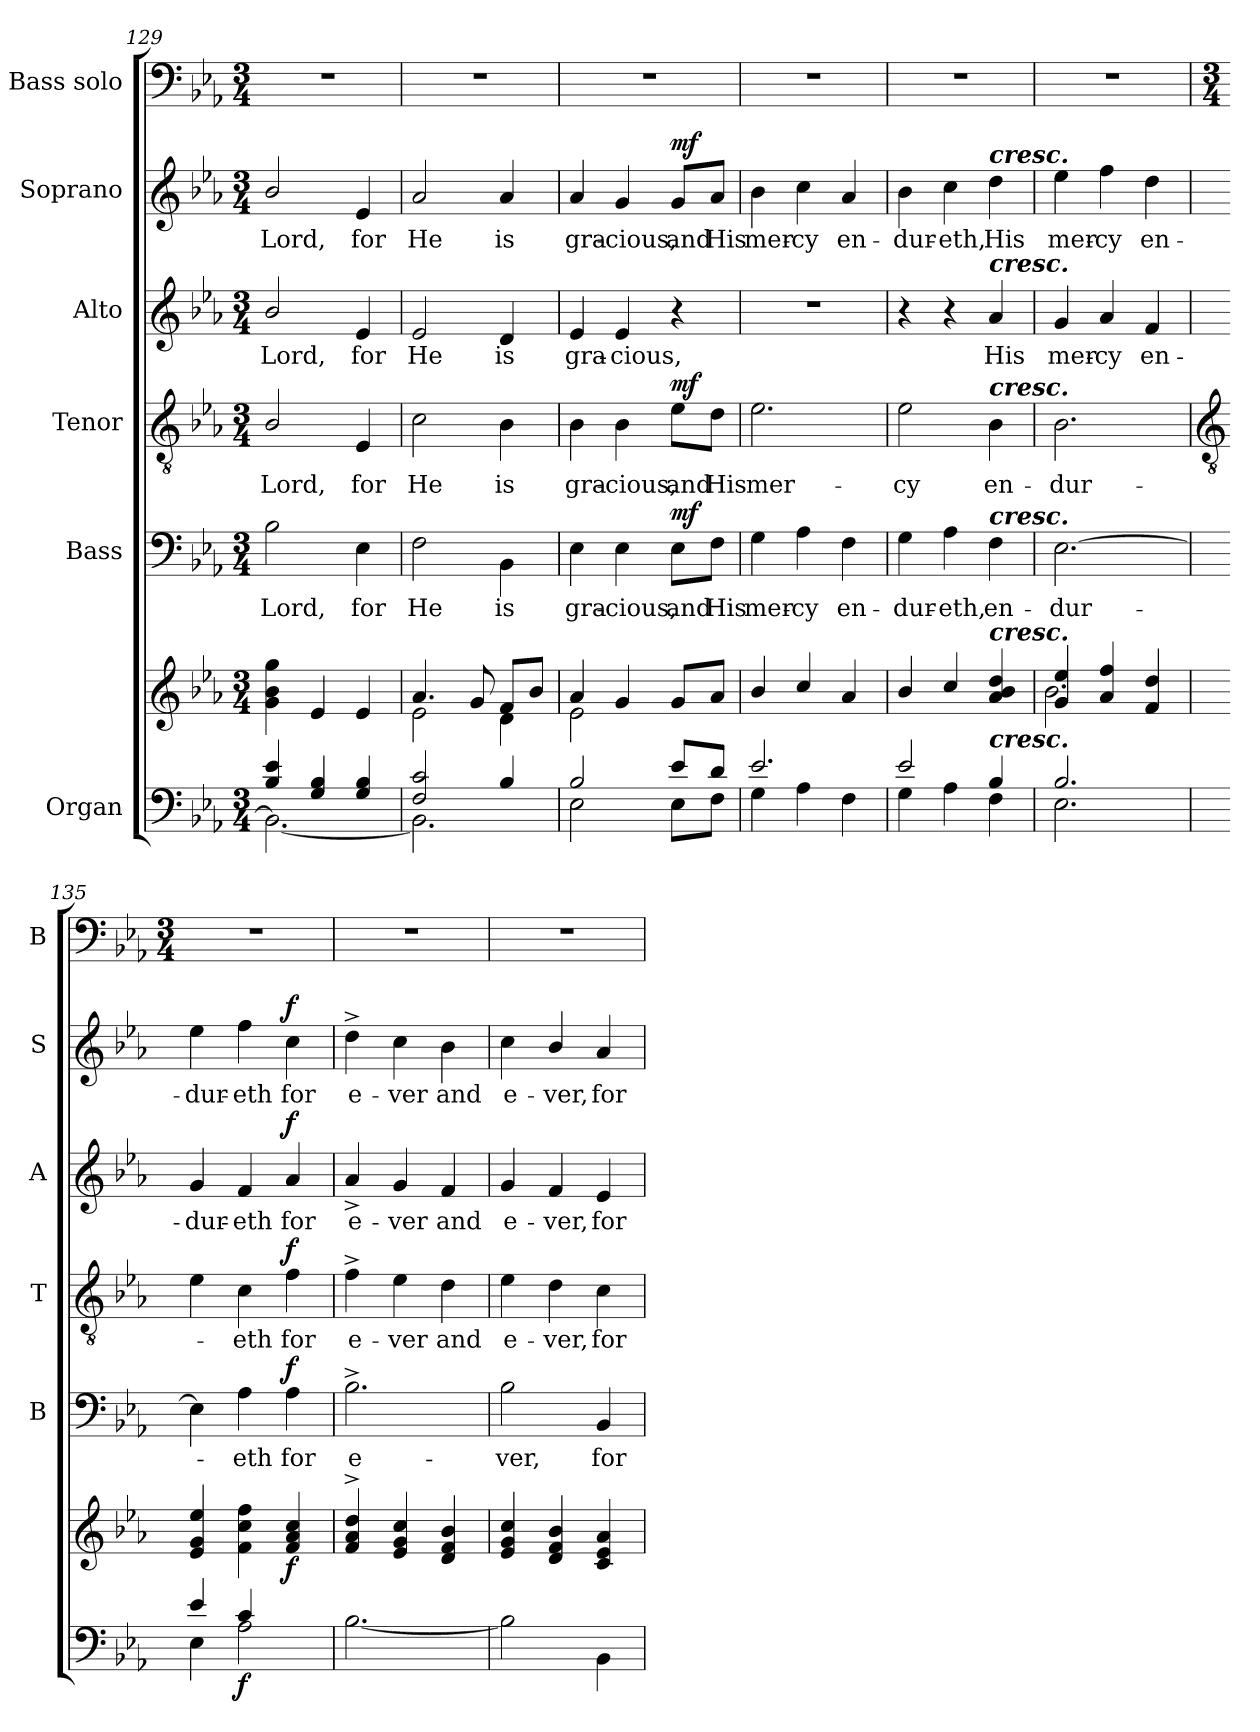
**kern	**kern	**dynam	**kern	**text	**dynam	**kern	**text	**dynam	**kern	**text	**dynam	**kern	**text	**dynam	**kern
*part6	*part6	*part6	*part5	*part5	*part5	*part4	*part4	*part4	*part3	*part3	*part3	*part2	*part2	*part2	*part1
*staff7	*staff6	*staff6/7	*staff5	*staff5	*staff5	*staff4	*staff4	*staff4	*staff3	*staff3	*staff3	*staff2	*staff2	*staff2	*staff1
*I"Organ	*	*	*I"Bass	*	*	*I"Tenor	*	*	*I"Alto	*	*	*I"Soprano	*	*	*I"Bass solo
*	*	*	*I'B	*	*	*I'T	*	*	*I'A	*	*	*I'S	*	*	*I'B
*clefF4	*clefG2	*	*clefF4	*	*	*clefGv2	*	*	*clefG2	*	*	*clefG2	*	*	*clefF4
*k[b-e-a-]	*k[b-e-a-]	*	*k[b-e-a-]	*	*	*k[b-e-a-]	*	*	*k[b-e-a-]	*	*	*k[b-e-a-]	*	*	*k[b-e-a-]
*E-:	*E-:	*	*E-:	*	*	*E-:	*	*	*E-:	*	*	*E-:	*	*	*E-:
*M3/4	*M3/4	*	*M3/4	*	*	*M3/4	*	*	*M3/4	*	*	*M3/4	*	*	*M3/4
=129	=129	=129	=129	=129	=129	=129	=129	=129	=129	=129	=129	=129	=129	=129	=129
*^	*^	*	*	*	*	*	*	*	*	*	*	*	*	*	*
!	!	!	!	!	!	!LO:LY:b	!	!	!LO:LY:b	!	!	!LO:LY:b	!	!	!LO:LY:b	!	!
4B-/ 4e-/	2.BB-\_	4ryy	4g\ 4b-\ 4gg\	.	2B-\	Lord,	.	2B-/	Lord,	.	2b-/	Lord,	.	2b-/	Lord,	.	2.r
4G/ 4B-/	.	4e-	4ryy	.	.	.	.	.	.	.	.	.	.	.	.	.	.
!	!	!	!	!	!	!LO:LY:b	!	!	!LO:LY:b	!	!	!LO:LY:b	!	!	!LO:LY:b	!	!
4G/ 4B-/	.	4e-	4ryy	.	4E-	for	.	4E-	for	.	4e-	for	.	4e-	for	.	.
=130	=130	=130	=130	=130	=130	=130	=130	=130	=130	=130	=130	=130	=130	=130	=130	=130	=130
!	!	!	!	!	!	!LO:LY:b	!	!	!LO:LY:b	!	!	!LO:LY:b	!	!	!LO:LY:b	!	!
2F/ 2c/	2.BB-\]	4.a-	2e-\	.	2F	He	.	2c	He	.	2e-	He	.	2a-	He	.	2.r
.	.	8g	.	.	.	.	.	.	.	.	.	.	.	.	.	.	.
!	!	!	!	!	!	!LO:LY:b	!	!	!LO:LY:b	!	!	!LO:LY:b	!	!	!LO:LY:b	!	!
4B-/	.	8fL	4d\	.	4BB-\	is	.	4B-	is	.	4d	is	.	4a-	is	.	.
.	.	8b-J	.	.	.	.	.	.	.	.	.	.	.	.	.	.	.
=131	=131	=131	=131	=131	=131	=131	=131	=131	=131	=131	=131	=131	=131	=131	=131	=131	=131
!	!	!	!	!	!	!LO:LY:b	!	!	!LO:LY:b	!	!	!LO:LY:b	!	!	!LO:LY:b	!	!
2B-/	2E-\	4a-	2e-\	.	4E-	gra-	.	4B-	gra-	.	4e-	gra-	.	4a-	gra-	.	2.r
!	!	!	!	!	!	!LO:LY:b	!	!	!LO:LY:b	!	!	!LO:LY:b	!	!	!LO:LY:b	!	!
.	.	4g	.	.	4E-	-cious,	.	4B-	-cious,	.	4e-	-cious,	.	4g	-cious,	.	.
!	!	!	!	!LO:DY:b=2	!	!LO:LY:b	!	!	!LO:LY:b	!	!	!	!	!	!LO:LY:b	!	!
!	!	!	!	!LO:DY:n=1:b=2	!	!	!	!	!	!	!	!	!	!	!	!	!
!	!	!	!	!LO:DY:n=2:b	!	!	!LO:DY:b	!	!	!LO:DY:b	!	!	!	!	!	!LO:DY:b	!
8e-/L	8E-\L	8gL	4ryy	mf mf mf	8E-\L	and	mf	8e-\L	and	mf	4r	.	.	8g/L	and	mf	.
!	!	!	!	!	!	!LO:LY:b	!	!	!LO:LY:b	!	!	!	!	!	!LO:LY:b	!	!
8d/J	8F\J	8a-J	.	.	8F\J	His	.	8d\J	His	.	.	.	.	8a-/J	His	.	.
=132	=132	=132	=132	=132	=132	=132	=132	=132	=132	=132	=132	=132	=132	=132	=132	=132	=132
!	!	!	!LO:N:vis=1	!	!	!LO:LY:b	!	!	!LO:LY:b	!	!LO:N:vis=1	!	!	!	!LO:LY:b	!	!
2.e-/	4G\	4b-	2.ryy	.	4G	mer-	.	2.e-	mer-	.	2.r	.	.	4b-	mer-	.	2.r
!	!	!	!	!	!	!LO:LY:b	!	!	!	!	!	!	!	!	!LO:LY:b	!	!
.	4A-\	4cc	.	.	4A-	-cy	.	.	.	.	.	.	.	4cc	-cy	.	.
!	!	!	!	!	!	!LO:LY:b	!	!	!	!	!	!	!	!	!LO:LY:b	!	!
.	4F\	4a-	.	.	4F	en-	.	.	.	.	.	.	.	4a-	en-	.	.
=133	=133	=133	=133	=133	=133	=133	=133	=133	=133	=133	=133	=133	=133	=133	=133	=133	=133
!	!	!	!LO:N:vis=1	!	!	!LO:LY:b	!	!	!LO:LY:b	!	!	!	!	!	!LO:LY:b	!	!
2e-/	4G\	4b-	2.ryy	.	4G	-dur-	.	2e-	-cy	.	4r	.	.	4b-	-dur-	.	2.r
!	!	!	!	!	!	!LO:LY:b	!	!	!	!	!	!	!	!	!LO:LY:b	!	!
.	4A-\	4cc	.	.	4A-	-eth,	.	.	.	.	4r	.	.	4cc	-eth,	.	.
!	!	!	!	!	!	!	!	!	!	!	!	!	!	!LO:TX:a:Bi:t=cresc.	!	!	!
!	!	!	!	!	!	!	!	!	!	!	!LO:TX:a:Bi:t=cresc.	!	!	!	!	!	!
!	!	!	!	!	!	!	!	!LO:TX:a:Bi:t=cresc.	!	!	!	!	!	!	!	!	!
!	!	!	!	!	!LO:TX:a:Bi:t=cresc.	!	!	!	!	!	!	!	!	!	!	!	!
!	!	!LO:TX:a:Bi:t=cresc.	!	!	!	!	!	!	!	!	!	!	!	!	!	!	!
!LO:TX:a:Bi:t=cresc.	!	!	!	!	!	!	!	!	!	!	!	!	!	!	!	!	!
!	!	!	!	!	!	!LO:LY:b	!	!	!LO:LY:b	!	!	!LO:LY:b	!	!	!LO:LY:b	!	!
4B-/	4F\	4a- 4b- 4dd	.	.	4F	en-	.	4B-	en-	.	4a-	His	.	4dd	His	.	.
=134	=134	=134	=134	=134	=134	=134	=134	=134	=134	=134	=134	=134	=134	=134	=134	=134	=134
!	!	!	!	!	!	!LO:LY:b	!	!	!LO:LY:b	!	!	!LO:LY:b	!	!	!LO:LY:b	!	!
2.B-/	2.E-\	4g/ 4ee-/	2.b-\	.	[2.E-	-dur-	.	2.B-	-dur-	.	4g	mer-	.	4ee-	mer-	.	2.r
!	!	!	!	!	!	!	!	!	!	!	!	!LO:LY:b	!	!	!LO:LY:b	!	!
.	.	4a-/ 4ff/	.	.	.	.	.	.	.	.	4a-	-cy	.	4ff	-cy	.	.
!	!	!	!	!	!	!	!	!	!	!	!	!LO:LY:b	!	!	!LO:LY:b	!	!
.	.	4f 4dd	.	.	.	.	.	.	.	.	4f	en-	.	4dd	en-	.	.
!!LO:LB:g=z
=135	=135	=135	=135	=135	=135	=135	=135	=135	=135	=135	=135	=135	=135	=135	=135	=135	=135
*	*	*	*	*	*	*	*	*clefGv2	*	*	*	*	*	*	*	*	*
*	*	*	*	*	*	*	*	*	*	*	*	*	*	*	*	*	*M3/4
!	!	!	!	!	!	!	!	!	!	!	!	!LO:LY:b	!	!	!LO:LY:b	!	!
4e-/	4E-\	4e- 4g 4ee-	2.ryy	.	4E-]	.	.	4e-	.	.	4g	-dur-	.	4ee-	-dur-	.	2.r
!	!	!	!	!LO:DY:b=2	!	!LO:LY:b	!	!	!LO:LY:b	!	!	!LO:LY:b	!	!	!LO:LY:b	!	!
4c/	2A-\	4f\ 4cc\ 4ff\	.	f	4A-	eth	.	4c	eth	.	4f	-eth	.	4ff	-eth	.	.
!	!	!	!	!LO:DY:b	!	!LO:LY:b	!LO:DY:b	!	!LO:LY:b	!LO:DY:b	!	!LO:LY:b	!LO:DY:b	!	!LO:LY:b	!LO:DY:b	!
4ryy	.	4f 4a- 4cc	.	f	4A-	for	f	4f	for	f	4a-	for	f	4cc	for	f	.
=136	=136	=136	=136	=136	=136	=136	=136	=136	=136	=136	=136	=136	=136	=136	=136	=136	=136
!	!	!	!	!	!	!LO:LY:b	!	!	!LO:LY:b	!	!	!LO:LY:b	!	!	!LO:LY:b	!	!
2.ryy	[2.B-\	4f^ 4a-^ 4dd^	2.ryy	.	2.B-^	e-	.	4f^	e-	.	4a-^	e-	.	4dd^	e-	.	2.r
!	!	!	!	!	!	!	!	!	!LO:LY:b	!	!	!LO:LY:b	!	!	!LO:LY:b	!	!
.	.	4e- 4g 4cc	.	.	.	.	.	4e-	-ver	.	4g	-ver	.	4cc	-ver	.	.
!	!	!	!	!	!	!	!	!	!LO:LY:b	!	!	!LO:LY:b	!	!	!LO:LY:b	!	!
.	.	4d 4f 4b-	.	.	.	.	.	4d	and	.	4f	and	.	4b-	and	.	.
=137	=137	=137	=137	=137	=137	=137	=137	=137	=137	=137	=137	=137	=137	=137	=137	=137	=137
!	!	!	!	!	!	!LO:LY:b	!	!	!LO:LY:b	!	!	!LO:LY:b	!	!	!LO:LY:b	!	!
2.ryy	2B-\]	4e- 4g 4cc	2.ryy	.	2B-	-ver,	.	4e-	e-	.	4g	e-	.	4cc	e-	.	2.r
!	!	!	!	!	!	!	!	!	!LO:LY:b	!	!	!LO:LY:b	!	!	!LO:LY:b	!	!
.	.	4d/ 4f/ 4b-/	.	.	.	.	.	4d	-ver,	.	4f/	-ver,	.	4b-/	-ver,	.	.
!	!	!	!	!	!	!LO:LY:b	!	!	!LO:LY:b	!	!	!LO:LY:b	!	!	!LO:LY:b	!	!
.	4BB-\	4c 4e- 4a-	.	.	4BB-	for	.	4c	for	.	4e-	for	.	4a-	for	.	.
*v	*v	*	*	*	*	*	*	*	*	*	*	*	*	*	*	*	*
*	*v	*v	*	*	*	*	*	*	*	*	*	*	*	*	*	*
=	=	=	=	=	=	=	=	=	=	=	=	=	=	=	=
*-	*-	*-	*-	*-	*-	*-	*-	*-	*-	*-	*-	*-	*-	*-	*-
